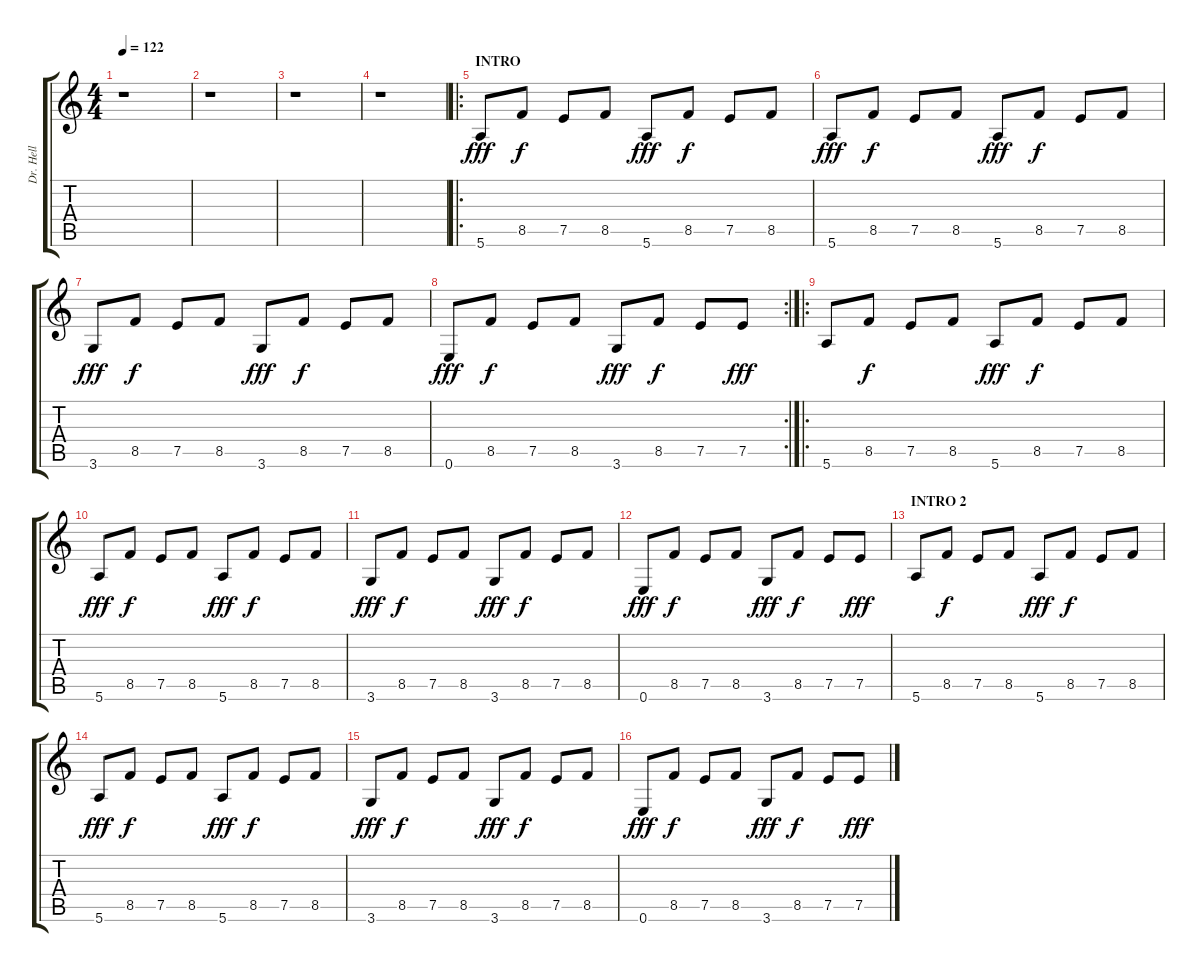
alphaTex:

\track ("Dr. Hell" "Dr. Hell") {instrument distortionguitar}
\staff {score tabs}
\tuning (E4 B3 G3 D3 A2 E2) {hide}
\ts (4 4)
\tempo 122
\clef g2
\ks c
r.1{dy fff instrument distortionguitar} |
r.1 |
r.1 |
r.1 |
\ro
\section ("" "INTRO")
5.6.8{instrument pad1newage} 8.5.8{dy f} 7.5.8 8.5.8 5.6.8{dy fff} 8.5.8{dy f} 7.5.8 8.5.8 |
5.6.8{dy fff} 8.5.8{dy f} 7.5.8 8.5.8 5.6.8{dy fff} 8.5.8{dy f} 7.5.8 8.5.8 |
3.6.8{dy fff} 8.5.8{dy f} 7.5.8 8.5.8 3.6.8{dy fff} 8.5.8{dy f} 7.5.8 8.5.8 |
\rc 2
0.6.8{dy fff} 8.5.8{dy f} 7.5.8 8.5.8 3.6.8{dy fff} 8.5.8{dy f} 7.5.8 7.5.8{dy fff} |
\ro
5.6.8{instrument pad1newage} 8.5.8{dy f} 7.5.8 8.5.8 5.6.8{dy fff} 8.5.8{dy f} 7.5.8 8.5.8 |
5.6.8{dy fff} 8.5.8{dy f} 7.5.8 8.5.8 5.6.8{dy fff} 8.5.8{dy f} 7.5.8 8.5.8 |
3.6.8{dy fff} 8.5.8{dy f} 7.5.8 8.5.8 3.6.8{dy fff} 8.5.8{dy f} 7.5.8 8.5.8 |
0.6.8{dy fff} 8.5.8{dy f} 7.5.8 8.5.8 3.6.8{dy fff} 8.5.8{dy f} 7.5.8 7.5.8{dy fff} |
\section ("" "INTRO 2")
5.6.8{instrument pad1newage} 8.5.8{dy f} 7.5.8 8.5.8 5.6.8{dy fff} 8.5.8{dy f} 7.5.8 8.5.8 |
5.6.8{dy fff} 8.5.8{dy f} 7.5.8 8.5.8 5.6.8{dy fff} 8.5.8{dy f} 7.5.8 8.5.8 |
3.6.8{dy fff} 8.5.8{dy f} 7.5.8 8.5.8 3.6.8{dy fff} 8.5.8{dy f} 7.5.8 8.5.8 |
0.6.8{dy fff} 8.5.8{dy f} 7.5.8 8.5.8 3.6.8{dy fff} 8.5.8{dy f} 7.5.8 7.5.8{dy fff}
